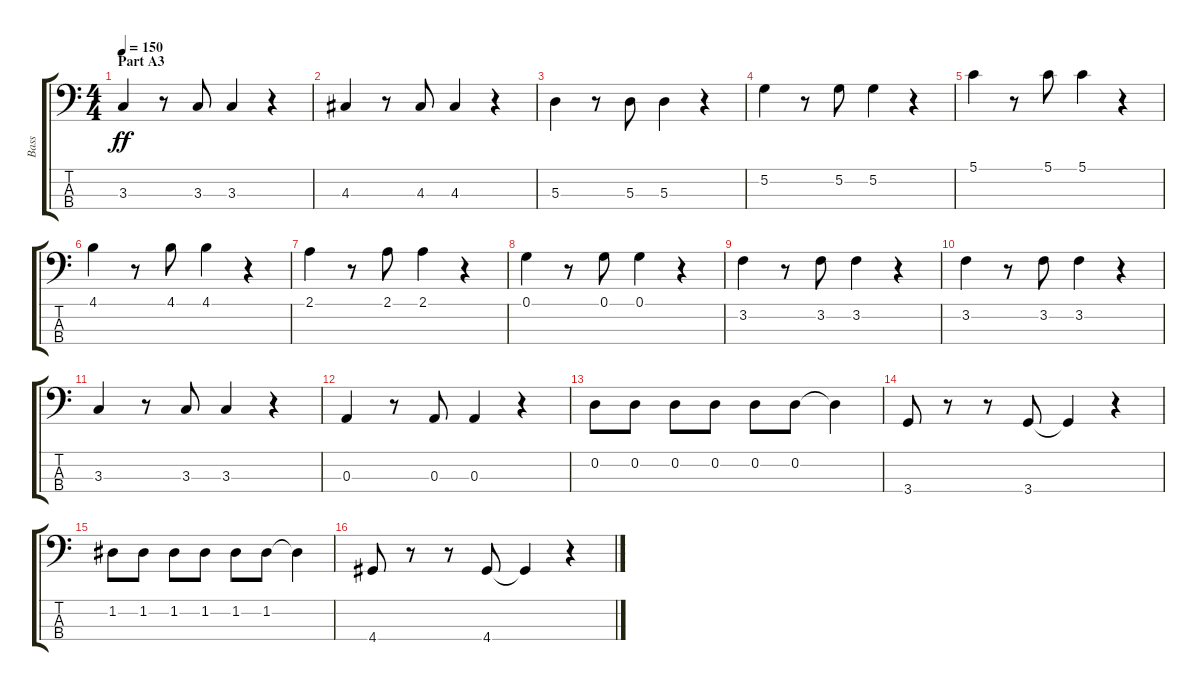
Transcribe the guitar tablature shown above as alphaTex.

\track ("Bass" "Bass") {instrument electricguitarmuted}
\staff {score tabs}
\tuning (G2 D2 A1 E1) {hide}
\ts (4 4)
\section ("" "Part A3")
\tempo 150
\clef f4
\ks c
3.3.4{dy ff} r.8 3.3.8 3.3.4 r.4 |
4.3.4 r.8 4.3.8 4.3.4 r.4 |
5.3.4 r.8 5.3.8 5.3.4 r.4 |
5.2.4 r.8 5.2.8 5.2.4 r.4 |
5.1.4 r.8 5.1.8 5.1.4 r.4 |
4.1.4 r.8 4.1.8 4.1.4 r.4 |
2.1.4 r.8 2.1.8 2.1.4 r.4 |
0.1.4 r.8 0.1.8 0.1.4 r.4 |
3.2.4 r.8 3.2.8 3.2.4 r.4 |
3.2.4 r.8 3.2.8 3.2.4 r.4 |
3.3.4 r.8 3.3.8 3.3.4 r.4 |
0.3.4 r.8 0.3.8 0.3.4 r.4 |
0.2.8 0.2.8 0.2.8 0.2.8 0.2.8 0.2.8 0.2{t}.4 |
3.4.8 r.8 r.8 3.4.8 3.4{t}.4 r.4 |
1.2.8 1.2.8 1.2.8 1.2.8 1.2.8 1.2.8 1.2{t}.4 |
4.4.8 r.8 r.8 4.4.8 4.4{t}.4 r.4
